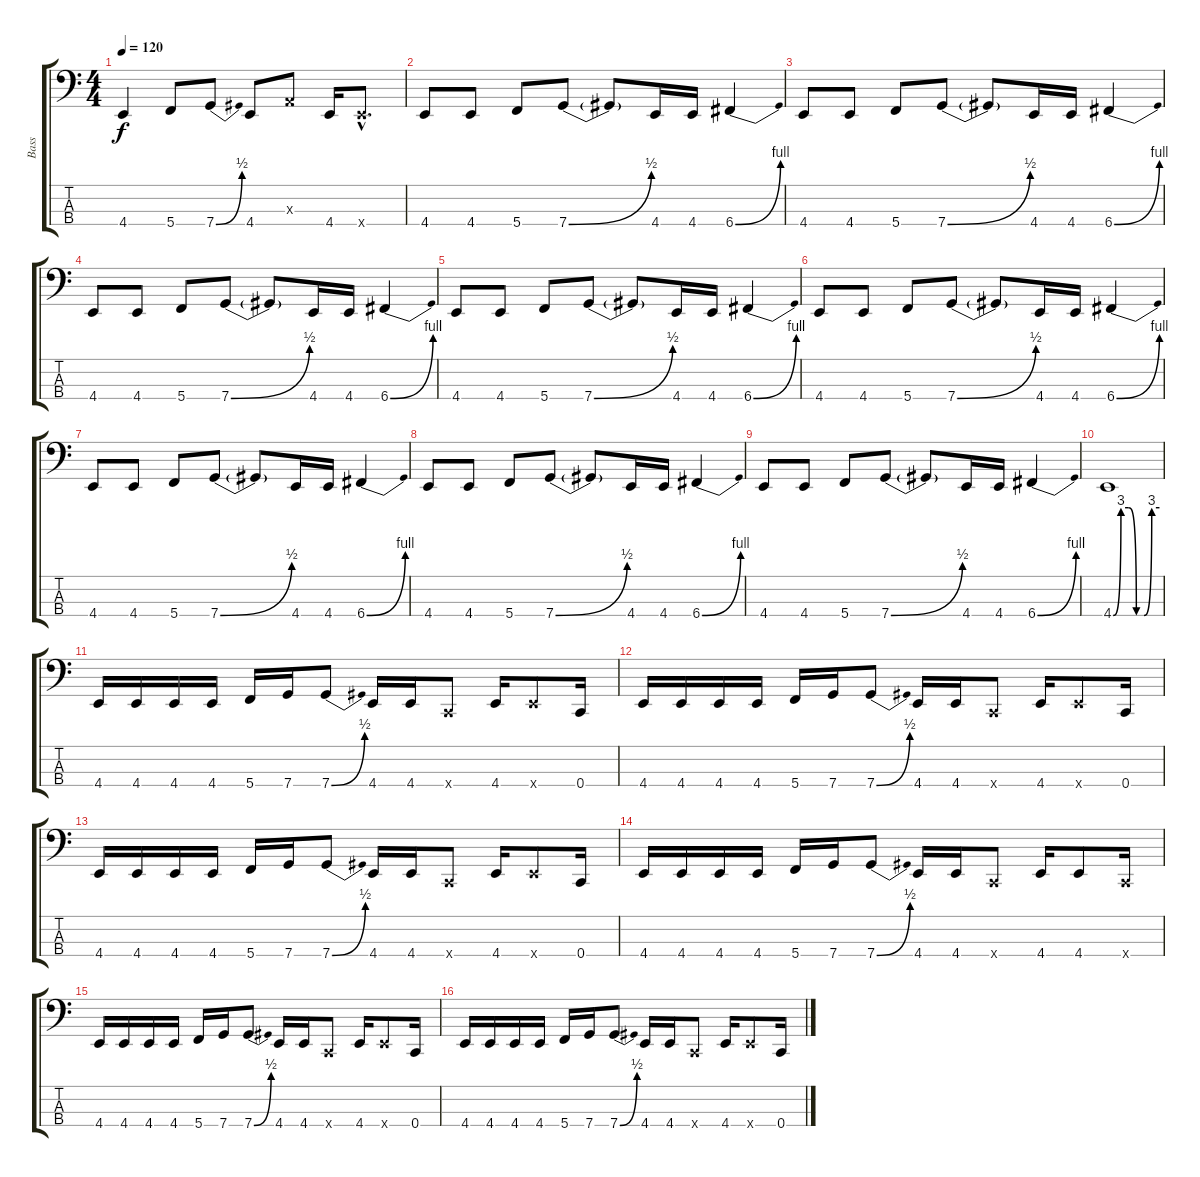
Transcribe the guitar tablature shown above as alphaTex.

\track ("Bass" "Bass") {instrument electricbasspick}
\staff {score tabs}
\tuning (F2 C2 G1 C1) {hide}
\ts (4 4)
\tempo 120
\clef f4
\ks c
4.4.4{dy f} 5.4.8 7.4{be (bend 0 0 60 2)}.8 4.4.8 2.3{x}.8 4.4.16 4.4{hac x}.8{d} |
4.4.8 4.4.8 5.4.8 7.4{be (bend 0 0 60 2)}.8 7.4{t}.8 4.4.16 4.4.16 6.4{be (bend 0 0 60 4)}.4 |
4.4.8 4.4.8 5.4.8 7.4{be (bend 0 0 60 2)}.8 7.4{t}.8 4.4.16 4.4.16 6.4{be (bend 0 0 60 4)}.4 |
4.4.8 4.4.8 5.4.8 7.4{be (bend 0 0 60 2)}.8 7.4{t}.8 4.4.16 4.4.16 6.4{be (bend 0 0 60 4)}.4 |
4.4.8 4.4.8 5.4.8 7.4{be (bend 0 0 60 2)}.8 7.4{t}.8 4.4.16 4.4.16 6.4{be (bend 0 0 60 4)}.4 |
4.4.8 4.4.8 5.4.8 7.4{be (bend 0 0 60 2)}.8 7.4{t}.8 4.4.16 4.4.16 6.4{be (bend 0 0 60 4)}.4 |
4.4.8 4.4.8 5.4.8 7.4{be (bend 0 0 60 2)}.8 7.4{t}.8 4.4.16 4.4.16 6.4{be (bend 0 0 60 4)}.4 |
4.4.8 4.4.8 5.4.8 7.4{be (bend 0 0 60 2)}.8 7.4{t}.8 4.4.16 4.4.16 6.4{be (bend 0 0 60 4)}.4 |
4.4.8 4.4.8 5.4.8 7.4{be (bend 0 0 60 2)}.8 7.4{t}.8 4.4.16 4.4.16 6.4{be (bend 0 0 60 4)}.4 |
4.4{be (custom 0 0 10 12 20 12 30 0 40 0 50 12 60 12)}.1 |
4.4.16 4.4.16 4.4.16 4.4.16 5.4.16 7.4.16 7.4{be (bend 0 0 60 2)}.8 4.4.16 4.4.16 0.4{x}.8 4.4.16 4.4{x}.8 0.4.16 |
4.4.16 4.4.16 4.4.16 4.4.16 5.4.16 7.4.16 7.4{be (bend 0 0 60 2)}.8 4.4.16 4.4.16 0.4{x}.8 4.4.16 4.4{x}.8 0.4.16 |
4.4.16 4.4.16 4.4.16 4.4.16 5.4.16 7.4.16 7.4{be (bend 0 0 60 2)}.8 4.4.16 4.4.16 0.4{x}.8 4.4.16 4.4{x}.8 0.4.16 |
4.4.16 4.4.16 4.4.16 4.4.16 5.4.16 7.4.16 7.4{be (bend 0 0 60 2)}.8 4.4.16 4.4.16 0.4{x}.8 4.4.16 4.4.8 0.4{x}.16 |
4.4.16 4.4.16 4.4.16 4.4.16 5.4.16 7.4.16 7.4{be (bend 0 0 60 2)}.8 4.4.16 4.4.16 0.4{x}.8 4.4.16 4.4{x}.8 0.4.16 |
4.4.16 4.4.16 4.4.16 4.4.16 5.4.16 7.4.16 7.4{be (bend 0 0 60 2)}.8 4.4.16 4.4.16 0.4{x}.8 4.4.16 4.4{x}.8 0.4.16
